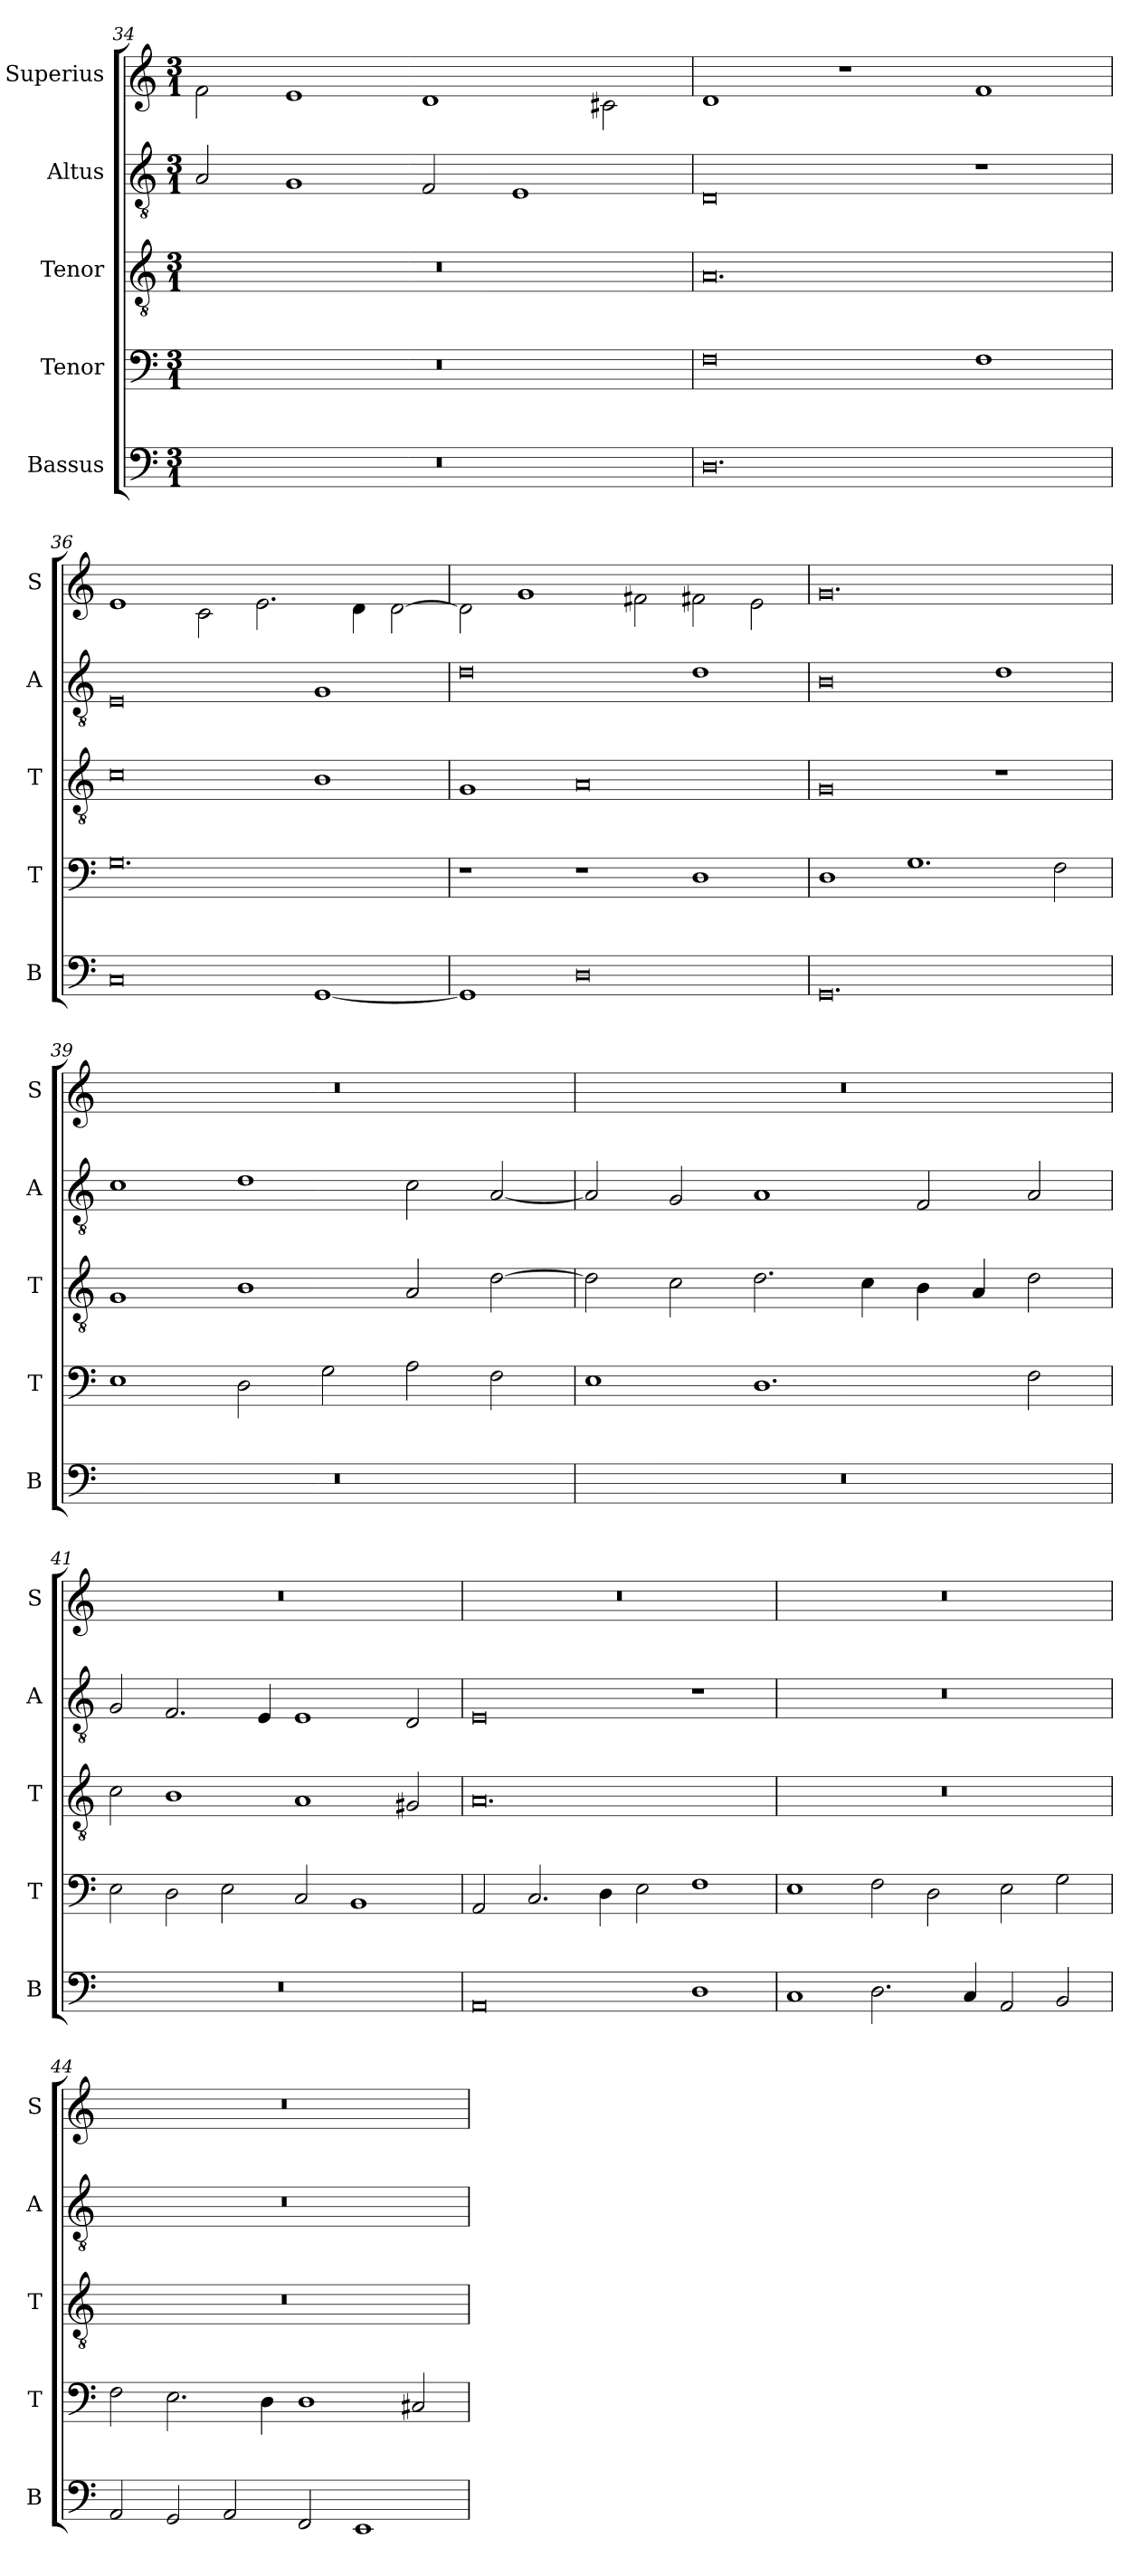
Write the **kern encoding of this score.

**kern	**kern	**kern	**kern	**kern
*part5	*part4	*part3	*part2	*part1
*staff5	*staff4	*staff3	*staff2	*staff1
*I"Bassus	*I"Tenor	*I"Tenor	*I"Altus	*I"Superius
*I'B	*I'T	*I'T	*I'A	*I'S
*clefF4	*clefF4	*clefGv2	*clefGv2	*clefG2
*k[]	*k[]	*k[]	*k[]	*k[]
*M3/1	*M3/1	*M3/1	*M3/1	*M3/1
=34	=34	=34	=34	=34
0.r	0.r	0.r	2A/	2f\
.	.	.	1G	1e
.	.	.	2F/	1d
.	.	.	1E	.
.	.	.	.	2c#X\
=35	=35	=35	=35	=35
0.D	0F	0.A	0D	1d
.	.	.	.	1r
.	1F	.	1r	1f
=36	=36	=36	=36	=36
0C	0.G	0c	0E	1e
.	.	.	.	2c\
.	.	.	.	2.e\
[1GG	.	1B	1G	.
.	.	.	.	4d\
.	.	.	.	[2d\
=37	=37	=37	=37	=37
1GG]	1r	1G	0d	2d\]
.	.	.	.	1g
0D	1r	0A	.	.
.	.	.	.	2f#X\
.	1D	.	1d	2f#X\
.	.	.	.	2e\
=38	=38	=38	=38	=38
0.GG	1D	0G	0B	0.g
.	1.G	.	.	.
.	.	1r	1d	.
.	2F\	.	.	.
=39	=39	=39	=39	=39
0.r	1E	1G	1c	0.r
.	2D\	1B	1d	.
.	2G\	.	.	.
.	2A\	2A/	2c\	.
.	2F\	[2d\	[2A/	.
=40	=40	=40	=40	=40
0.r	1E	2d\]	2A/]	0.r
.	.	2c\	2G/	.
.	1.D	2.d\	1A	.
.	.	4c\	.	.
.	.	4B\	2F/	.
.	.	4A/	.	.
.	2F\	2d\	2A/	.
=41	=41	=41	=41	=41
0.r	2E\	2c\	2G/	0.r
.	2D\	1B	2.F/	.
.	2E\	.	.	.
.	.	.	4E/	.
.	2C/	1A	1E	.
.	1BB	.	.	.
.	.	2G#X/	2D/	.
=42	=42	=42	=42	=42
0AA	2AA/	0.A	0E	0.r
.	2.C/	.	.	.
.	4D\	.	.	.
.	2E\	.	.	.
1D	1F	.	1r	.
=43	=43	=43	=43	=43
1C	1E	0.r	0.r	0.r
2.D\	2F\	.	.	.
.	2D\	.	.	.
4C/	.	.	.	.
2AA/	2E\	.	.	.
2BB/	2G\	.	.	.
=44	=44	=44	=44	=44
2AA/	2F\	0.r	0.r	0.r
2GG/	2.E\	.	.	.
2AA/	.	.	.	.
.	4D\	.	.	.
2FF/	1D	.	.	.
1EE	.	.	.	.
.	2C#X/	.	.	.
=	=	=	=	=
*-	*-	*-	*-	*-
